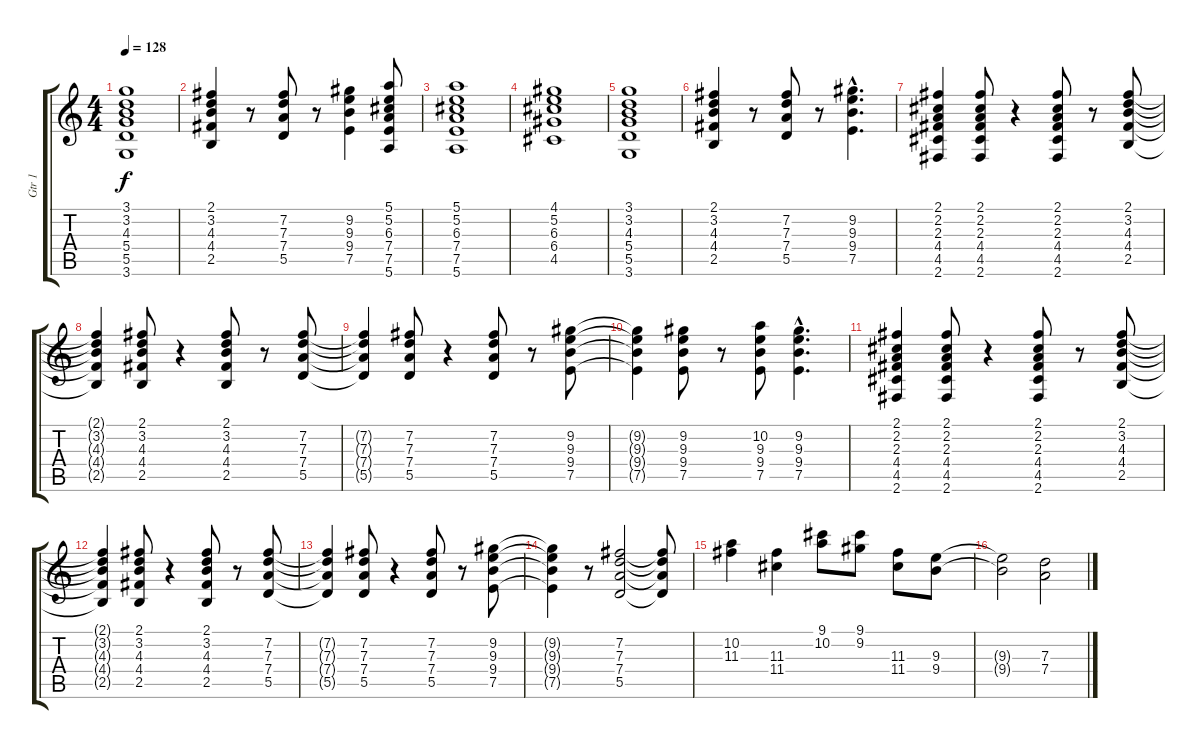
\track ("Gtr 1" "Gtr 1") {instrument distortionguitar}
\staff {score tabs}
\tuning (E4 B3 G3 D3 A2 E2) {hide}
\ts (4 4)
\tempo 128
\clef g2
\ks c
(3.1 3.2 4.3 5.4 5.5 3.6).1{dy f} |
(2.1 3.2 4.3 4.4 2.5).4 r.8 (7.2 7.3 7.4 5.5).8 r.8 (9.2 9.3 9.4 7.5).4 (5.1 5.2 6.3 7.4 7.5 5.6).8 |
(5.1 5.2 6.3 7.4 7.5 5.6).1 |
(4.1 5.2 6.3 6.4 4.5).1 |
(3.1 3.2 4.3 5.4 5.5 3.6).1 |
(2.1 3.2 4.3 4.4 2.5).4 r.8 (7.2 7.3 7.4 5.5).8 r.8 (9.2{hac} 9.3{hac} 9.4{hac} 7.5{hac}).4{d} |
(2.1 2.2 2.3 4.4 4.5 2.6).4 (2.1 2.2 2.3 4.4 4.5 2.6).8 r.4 (2.1 2.2 2.3 4.4 4.5 2.6).8 r.8 (2.1 3.2 4.3 4.4 2.5).8 |
(2.1{t} 3.2{t} 4.3{t} 4.4{t} 2.5{t}).4 (2.1 3.2 4.3 4.4 2.5).8 r.4 (2.1 3.2 4.3 4.4 2.5).8 r.8 (7.2 7.3 7.4 5.5).8 |
(7.2{t} 7.3{t} 7.4{t} 5.5{t}).4 (7.2 7.3 7.4 5.5).8 r.4 (7.2 7.3 7.4 5.5).8 r.8 (9.2 9.3 9.4 7.5).8 |
(9.2{t} 9.3{t} 9.4{t} 7.5{t}).4 (9.2 9.3 9.4 7.5).8 r.8 (10.2 9.3 9.4 7.5).8 (9.2{hac} 9.3{hac} 9.4{hac} 7.5{hac}).4{d} |
(2.1 2.2 2.3 4.4 4.5 2.6).4 (2.1 2.2 2.3 4.4 4.5 2.6).8 r.4 (2.1 2.2 2.3 4.4 4.5 2.6).8 r.8 (2.1 3.2 4.3 4.4 2.5).8 |
(2.1{t} 3.2{t} 4.3{t} 4.4{t} 2.5{t}).4 (2.1 3.2 4.3 4.4 2.5).8 r.4 (2.1 3.2 4.3 4.4 2.5).8 r.8 (7.2 7.3 7.4 5.5).8 |
(7.2{t} 7.3{t} 7.4{t} 5.5{t}).4 (7.2 7.3 7.4 5.5).8 r.4 (7.2 7.3 7.4 5.5).8 r.8 (9.2 9.3 9.4 7.5).8 |
(9.2{t} 9.3{t} 9.4{t} 7.5{t}).4 r.8 (7.2 7.3 7.4 5.5).2 (7.2{t} 7.3{t} 7.4{t} 5.5{t}).8 |
(10.2 11.3).4 (11.3 11.4).4 (9.1 10.2).8 (9.1 9.2).8 (11.3 11.4).8 (9.3 9.4).8 |
(9.3{t} 9.4{t}).2 (7.3 7.4).2
